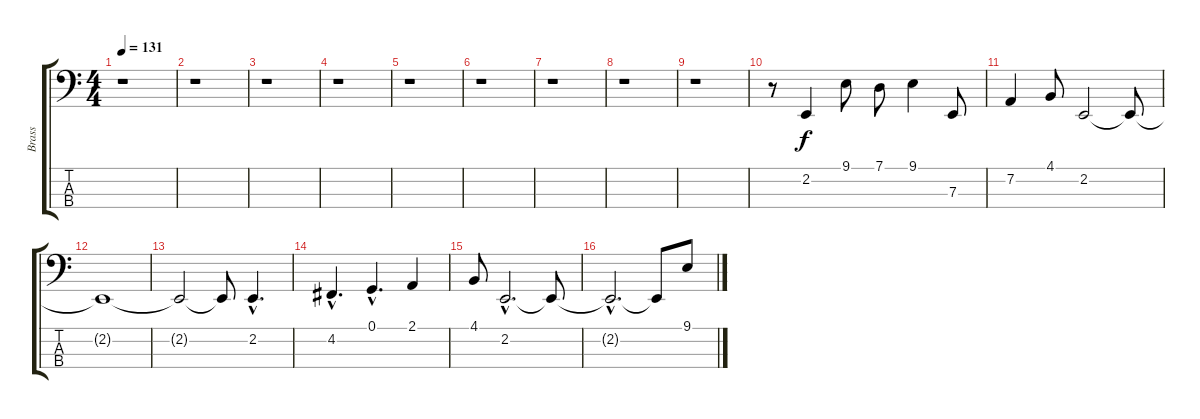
\track ("Brass" "Brass") {instrument stringensemble1}
\staff {score tabs}
\tuning (G2 D2 A1 E1) {hide}
\ts (4 4)
\tempo 131
\clef f4
\ks c
r.1{dy f} |
r.1 |
r.1 |
r.1 |
r.1 |
r.1 |
r.1 |
r.1 |
r.1 |
r.8 2.2.4 9.1.8 7.1.8 9.1.4 7.3.8 |
7.2.4 4.1.8 2.2.2 2.2{t}.8 |
2.2{t}.1 |
2.2{t}.2 2.2{t}.8 2.2{hac}.4{d} |
4.2{hac}.4{d} 0.1{hac}.4{d} 2.1.4 |
4.1.8 2.2{hac}.2{d} 2.2{t}.8 |
2.2{hac t}.2{d} 2.2{t}.8 9.1.8
